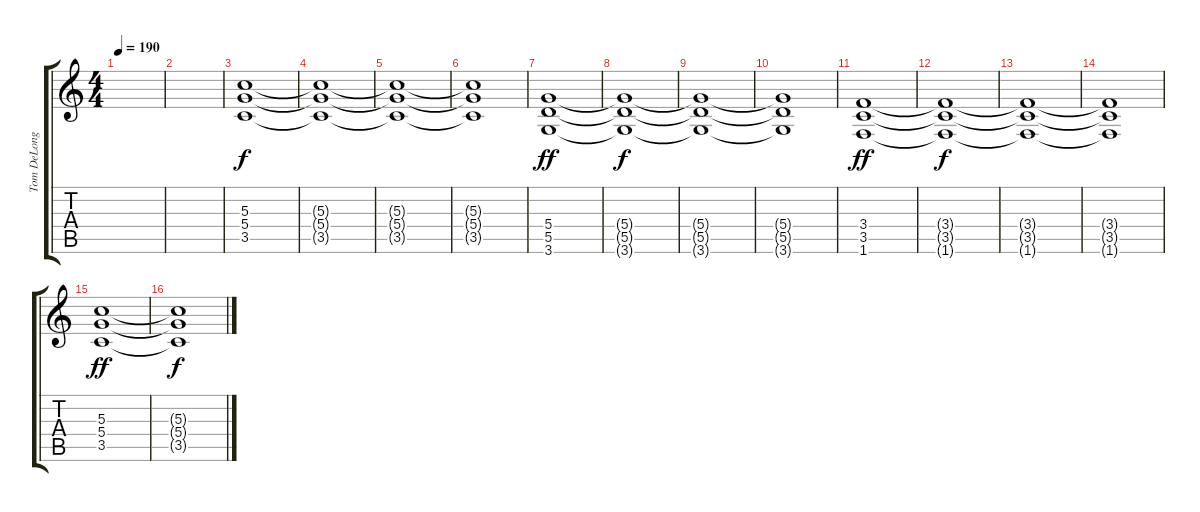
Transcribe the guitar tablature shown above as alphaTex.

\track ("Tom DeLonge - Guitar 2" "Tom DeLong") {instrument overdrivenguitar}
\staff {score tabs}
\tuning (E4 B3 G3 D3 A2 E2) {hide}
\ts (4 4)
\tempo 190
\clef g2
\ks c
|
|
(5.3 5.4 3.5).1 |
(5.3{t} 5.4{t} 3.5{t}).1{dy f} |
(5.3{t} 5.4{t} 3.5{t}).1 |
(5.3{t} 5.4{t} 3.5{t}).1 |
(5.4 5.5 3.6).1{dy ff} |
(5.4{t} 5.5{t} 3.6{t}).1{dy f} |
(5.4{t} 5.5{t} 3.6{t}).1 |
(5.4{t} 5.5{t} 3.6{t}).1 |
(3.4 3.5 1.6).1{dy ff} |
(3.4{t} 3.5{t} 1.6{t}).1{dy f} |
(3.4{t} 3.5{t} 1.6{t}).1 |
(3.4{t} 3.5{t} 1.6{t}).1 |
(5.3 5.4 3.5).1{dy ff} |
(5.3{t} 5.4{t} 3.5{t}).1{dy f}
